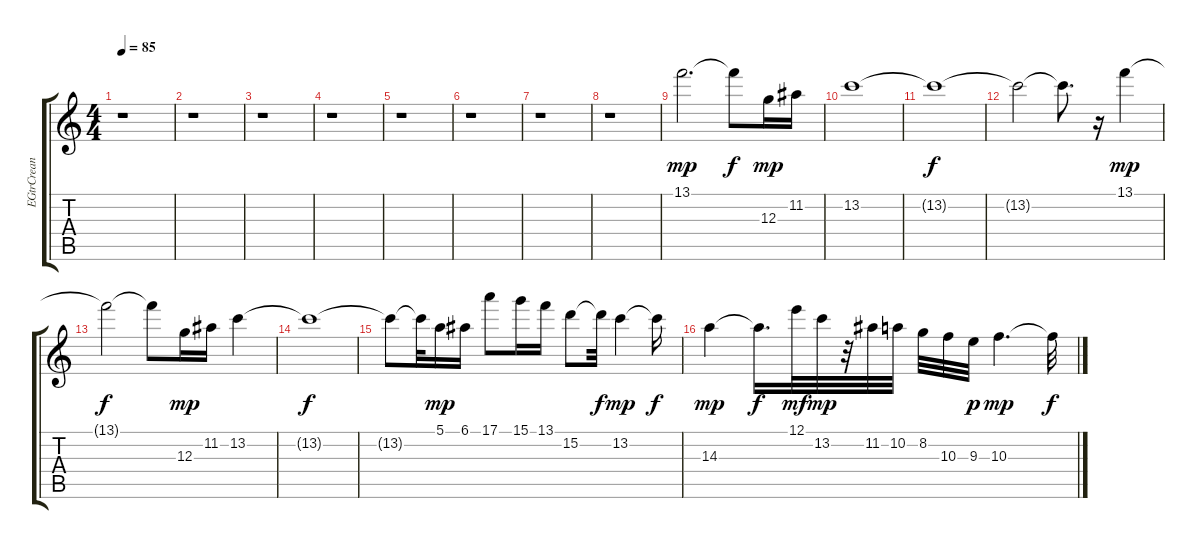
\track ("EGtrCrean" "EGtrCrean") {instrument distortionguitar}
\staff {score tabs}
\tuning (E4 B3 G3 D3 A2 E2) {hide}
\ts (4 4)
\tempo 85
\clef g2
\ks c
r.1{dy mf} |
r.1 |
r.1 |
r.1 |
r.1 |
r.1 |
r.1 |
r.1 |
13.1.2{d dy mp volume 5 balance 12 instrument lead2sawtooth} 13.1{t}.8{dy f} 12.3.16{dy mp balance 11} 11.2.16 |
13.2.1 |
13.2{t}.1{dy f} |
13.2{t}.2 13.2{t}.8{d} r.16 13.1.4{dy mp balance 11} |
13.1{t}.2{dy f} 13.1{t}.8 12.3.16{dy mp} 11.2.16 13.2.4 |
13.2{t}.1{dy f} |
13.2{t}.8 13.2{t}.32 5.1.16{dy mp} 6.1.16 17.1.8 15.1.16 13.1.16 15.2.8 15.2{t}.32{dy f} 13.2.4{dy mp balance 10} 13.2{t}.16{dy f} |
14.3.4{dy mp} 14.3{t}.16{d dy f} 12.1.32{dy mf} 13.2.32{dy mp} r.32 11.2.32 10.2.32 8.2.32 10.3.32 9.3.32{dy p} 10.3.4{d dy mp} 10.3{t}.32{dy f}
